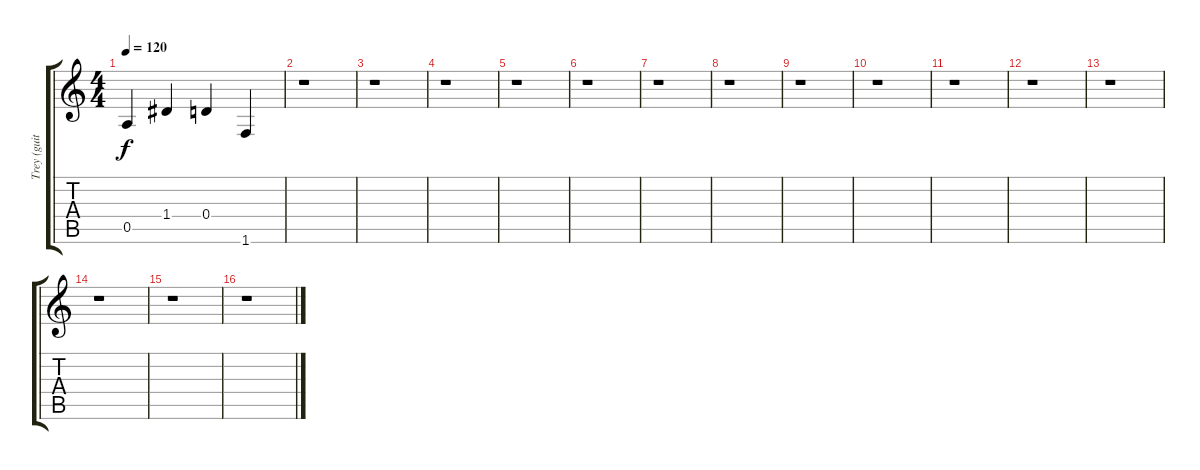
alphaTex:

\track ("Trey (guitar) lead singer" "Trey (guit") {instrument distortionguitar}
\staff {score tabs}
\tuning (E4 B3 G3 D3 A2 E2) {hide}
\ts (4 4)
\tempo 120
\clef g2
\ks c
0.5.4{dy f} 1.4.4 0.4.4 1.6.4 |
r.1 |
r.1 |
r.1 |
r.1 |
r.1 |
r.1 |
r.1 |
r.1 |
r.1 |
r.1 |
r.1 |
r.1 |
r.1 |
r.1 |
r.1
